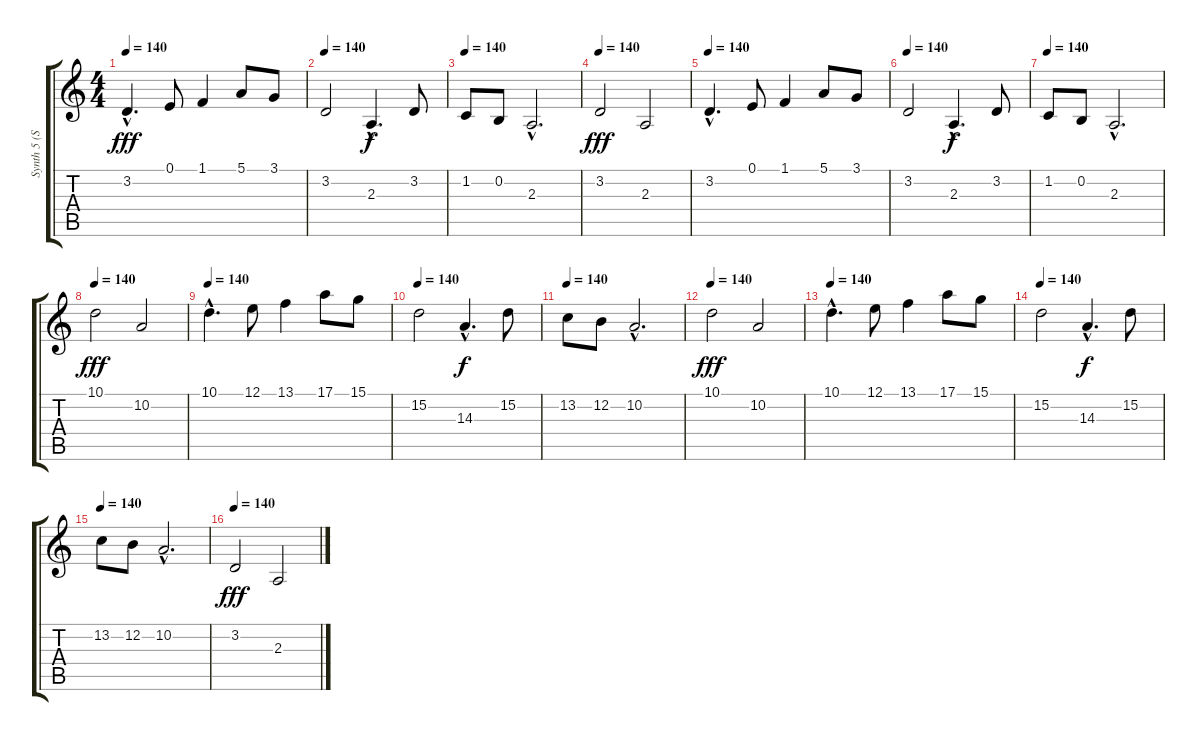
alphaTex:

\track ("Synth 5 (String 2)" "Synth 5 (S") {instrument stringensemble1}
\staff {score tabs}
\tuning (E4 B3 G3 D3 A2 E2) {hide}
\ts (4 4)
\tempo 140
\clef g2
\ks c
3.2{hac}.4{d dy fff} 0.1.8 1.1.4 5.1.8 3.1.8 |
\tempo 140
3.2.2 2.3{hac}.4{d dy f} 3.2.8 |
\tempo 140
1.2.8 0.2.8 2.3{hac}.2{d} |
\tempo 140
3.2.2{dy fff} 2.3.2 |
\tempo 140
3.2{hac}.4{d} 0.1.8 1.1.4 5.1.8 3.1.8 |
\tempo 140
3.2.2 2.3{hac}.4{d dy f} 3.2.8 |
\tempo 140
1.2.8 0.2.8 2.3{hac}.2{d} |
\tempo 140
10.1.2{dy fff} 10.2.2 |
\tempo 140
10.1{hac}.4{d} 12.1.8 13.1.4 17.1.8 15.1.8 |
\tempo 140
15.2.2 14.3{hac}.4{d dy f} 15.2.8 |
\tempo 140
13.2.8 12.2.8 10.2{hac}.2{d} |
\tempo 140
10.1.2{dy fff} 10.2.2 |
\tempo 140
10.1{hac}.4{d} 12.1.8 13.1.4 17.1.8 15.1.8 |
\tempo 140
15.2.2 14.3{hac}.4{d dy f} 15.2.8 |
\tempo 140
13.2.8 12.2.8 10.2{hac}.2{d} |
\tempo 140
3.2.2{dy fff} 2.3.2
